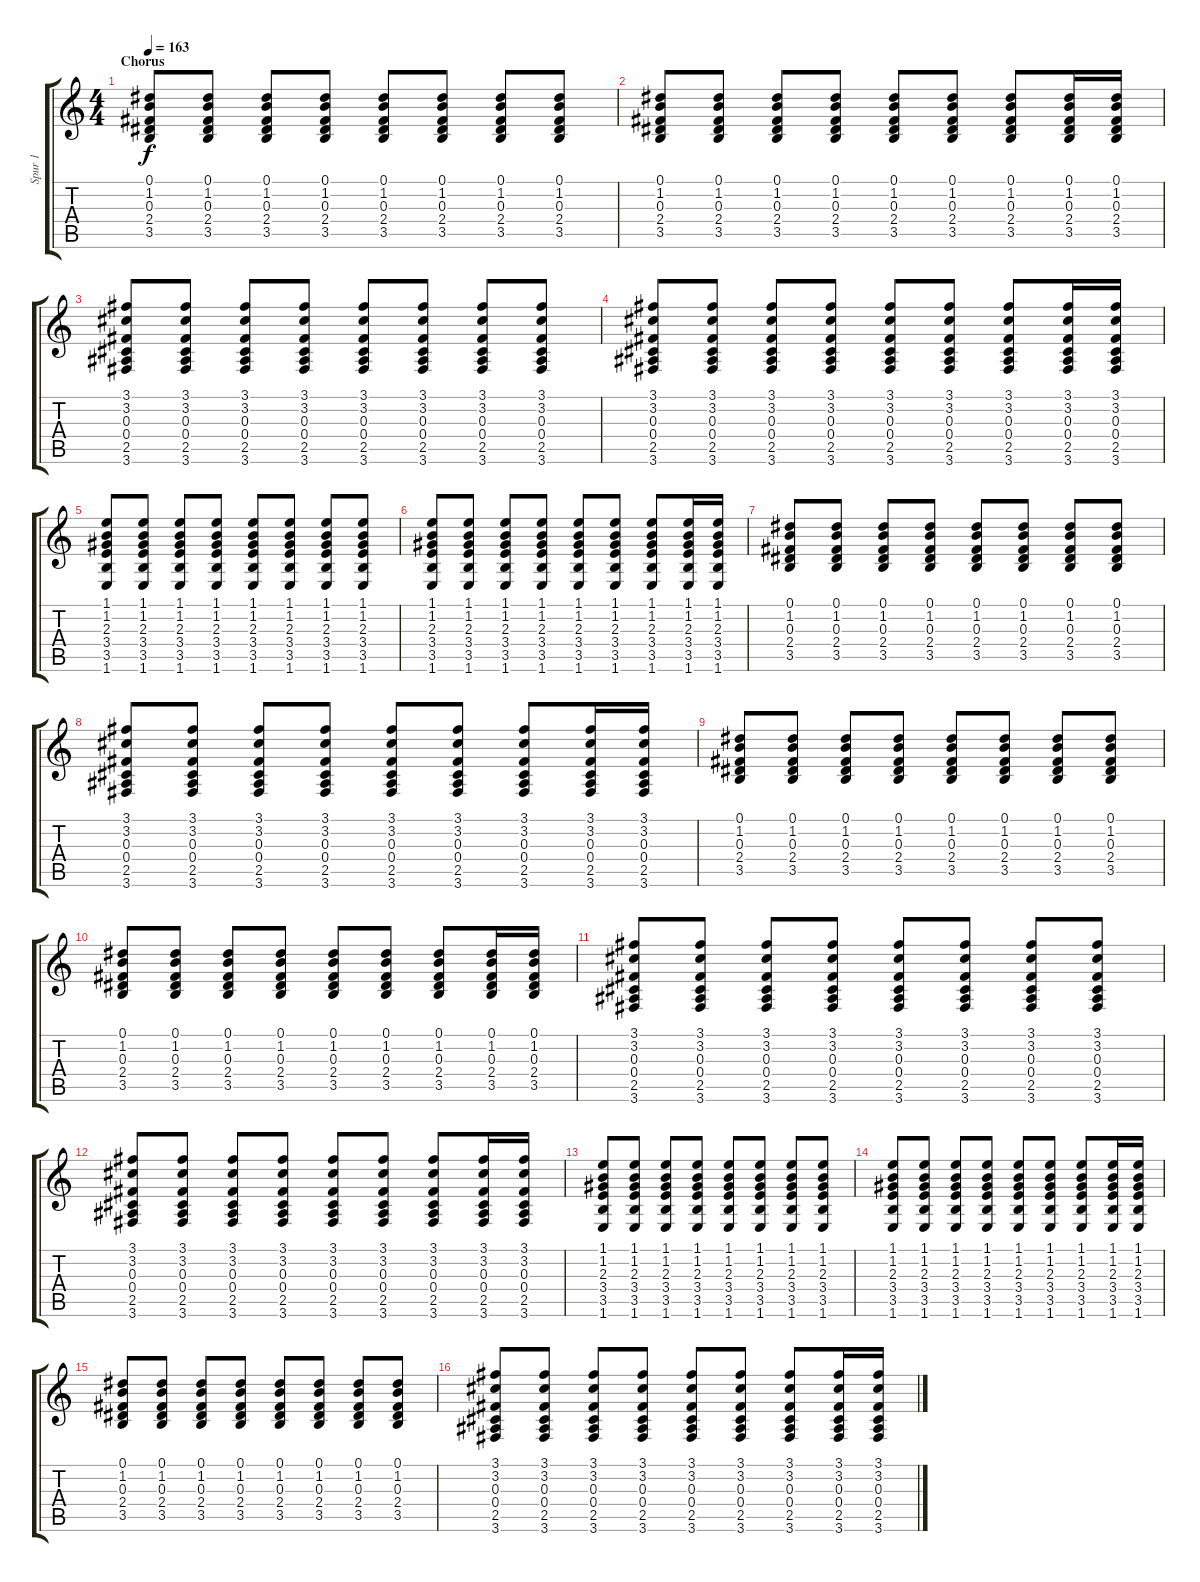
\track ("Spur 1" "Spur 1") {instrument acousticguitarsteel}
\staff {score tabs}
\tuning (Eb4 Bb3 Gb3 Db3 Ab2 Eb2) {hide}
\ts (4 4)
\section ("" "Chorus")
\tempo 163
\clef g2
\ks c
(0.1 1.2 0.3 2.4 3.5).8{dy f} (0.1 1.2 0.3 2.4 3.5).8 (0.1 1.2 0.3 2.4 3.5).8 (0.1 1.2 0.3 2.4 3.5).8 (0.1 1.2 0.3 2.4 3.5).8 (0.1 1.2 0.3 2.4 3.5).8 (0.1 1.2 0.3 2.4 3.5).8 (0.1 1.2 0.3 2.4 3.5).8 |
(0.1 1.2 0.3 2.4 3.5).8 (0.1 1.2 0.3 2.4 3.5).8 (0.1 1.2 0.3 2.4 3.5).8 (0.1 1.2 0.3 2.4 3.5).8 (0.1 1.2 0.3 2.4 3.5).8 (0.1 1.2 0.3 2.4 3.5).8 (0.1 1.2 0.3 2.4 3.5).8 (0.1 1.2 0.3 2.4 3.5).16 (0.1 1.2 0.3 2.4 3.5).16 |
(3.1 3.2 0.3 0.4 2.5 3.6).8 (3.1 3.2 0.3 0.4 2.5 3.6).8 (3.1 3.2 0.3 0.4 2.5 3.6).8 (3.1 3.2 0.3 0.4 2.5 3.6).8 (3.1 3.2 0.3 0.4 2.5 3.6).8 (3.1 3.2 0.3 0.4 2.5 3.6).8 (3.1 3.2 0.3 0.4 2.5 3.6).8 (3.1 3.2 0.3 0.4 2.5 3.6).8 |
(3.1 3.2 0.3 0.4 2.5 3.6).8 (3.1 3.2 0.3 0.4 2.5 3.6).8 (3.1 3.2 0.3 0.4 2.5 3.6).8 (3.1 3.2 0.3 0.4 2.5 3.6).8 (3.1 3.2 0.3 0.4 2.5 3.6).8 (3.1 3.2 0.3 0.4 2.5 3.6).8 (3.1 3.2 0.3 0.4 2.5 3.6).8 (3.1 3.2 0.3 0.4 2.5 3.6).16 (3.1 3.2 0.3 0.4 2.5 3.6).16 |
(1.1 1.2 2.3 3.4 3.5 1.6).8 (1.1 1.2 2.3 3.4 3.5 1.6).8 (1.1 1.2 2.3 3.4 3.5 1.6).8 (1.1 1.2 2.3 3.4 3.5 1.6).8 (1.1 1.2 2.3 3.4 3.5 1.6).8 (1.1 1.2 2.3 3.4 3.5 1.6).8 (1.1 1.2 2.3 3.4 3.5 1.6).8 (1.1 1.2 2.3 3.4 3.5 1.6).8 |
(1.1 1.2 2.3 3.4 3.5 1.6).8 (1.1 1.2 2.3 3.4 3.5 1.6).8 (1.1 1.2 2.3 3.4 3.5 1.6).8 (1.1 1.2 2.3 3.4 3.5 1.6).8 (1.1 1.2 2.3 3.4 3.5 1.6).8 (1.1 1.2 2.3 3.4 3.5 1.6).8 (1.1 1.2 2.3 3.4 3.5 1.6).8 (1.1 1.2 2.3 3.4 3.5 1.6).16 (1.1 1.2 2.3 3.4 3.5 1.6).16 |
(0.1 1.2 0.3 2.4 3.5).8 (0.1 1.2 0.3 2.4 3.5).8 (0.1 1.2 0.3 2.4 3.5).8 (0.1 1.2 0.3 2.4 3.5).8 (0.1 1.2 0.3 2.4 3.5).8 (0.1 1.2 0.3 2.4 3.5).8 (0.1 1.2 0.3 2.4 3.5).8 (0.1 1.2 0.3 2.4 3.5).8 |
(3.1 3.2 0.3 0.4 2.5 3.6).8 (3.1 3.2 0.3 0.4 2.5 3.6).8 (3.1 3.2 0.3 0.4 2.5 3.6).8 (3.1 3.2 0.3 0.4 2.5 3.6).8 (3.1 3.2 0.3 0.4 2.5 3.6).8 (3.1 3.2 0.3 0.4 2.5 3.6).8 (3.1 3.2 0.3 0.4 2.5 3.6).8 (3.1 3.2 0.3 0.4 2.5 3.6).16 (3.1 3.2 0.3 0.4 2.5 3.6).16 |
(0.1 1.2 0.3 2.4 3.5).8 (0.1 1.2 0.3 2.4 3.5).8 (0.1 1.2 0.3 2.4 3.5).8 (0.1 1.2 0.3 2.4 3.5).8 (0.1 1.2 0.3 2.4 3.5).8 (0.1 1.2 0.3 2.4 3.5).8 (0.1 1.2 0.3 2.4 3.5).8 (0.1 1.2 0.3 2.4 3.5).8 |
(0.1 1.2 0.3 2.4 3.5).8 (0.1 1.2 0.3 2.4 3.5).8 (0.1 1.2 0.3 2.4 3.5).8 (0.1 1.2 0.3 2.4 3.5).8 (0.1 1.2 0.3 2.4 3.5).8 (0.1 1.2 0.3 2.4 3.5).8 (0.1 1.2 0.3 2.4 3.5).8 (0.1 1.2 0.3 2.4 3.5).16 (0.1 1.2 0.3 2.4 3.5).16 |
(3.1 3.2 0.3 0.4 2.5 3.6).8 (3.1 3.2 0.3 0.4 2.5 3.6).8 (3.1 3.2 0.3 0.4 2.5 3.6).8 (3.1 3.2 0.3 0.4 2.5 3.6).8 (3.1 3.2 0.3 0.4 2.5 3.6).8 (3.1 3.2 0.3 0.4 2.5 3.6).8 (3.1 3.2 0.3 0.4 2.5 3.6).8 (3.1 3.2 0.3 0.4 2.5 3.6).8 |
(3.1 3.2 0.3 0.4 2.5 3.6).8 (3.1 3.2 0.3 0.4 2.5 3.6).8 (3.1 3.2 0.3 0.4 2.5 3.6).8 (3.1 3.2 0.3 0.4 2.5 3.6).8 (3.1 3.2 0.3 0.4 2.5 3.6).8 (3.1 3.2 0.3 0.4 2.5 3.6).8 (3.1 3.2 0.3 0.4 2.5 3.6).8 (3.1 3.2 0.3 0.4 2.5 3.6).16 (3.1 3.2 0.3 0.4 2.5 3.6).16 |
(1.1 1.2 2.3 3.4 3.5 1.6).8 (1.1 1.2 2.3 3.4 3.5 1.6).8 (1.1 1.2 2.3 3.4 3.5 1.6).8 (1.1 1.2 2.3 3.4 3.5 1.6).8 (1.1 1.2 2.3 3.4 3.5 1.6).8 (1.1 1.2 2.3 3.4 3.5 1.6).8 (1.1 1.2 2.3 3.4 3.5 1.6).8 (1.1 1.2 2.3 3.4 3.5 1.6).8 |
(1.1 1.2 2.3 3.4 3.5 1.6).8 (1.1 1.2 2.3 3.4 3.5 1.6).8 (1.1 1.2 2.3 3.4 3.5 1.6).8 (1.1 1.2 2.3 3.4 3.5 1.6).8 (1.1 1.2 2.3 3.4 3.5 1.6).8 (1.1 1.2 2.3 3.4 3.5 1.6).8 (1.1 1.2 2.3 3.4 3.5 1.6).8 (1.1 1.2 2.3 3.4 3.5 1.6).16 (1.1 1.2 2.3 3.4 3.5 1.6).16 |
(0.1 1.2 0.3 2.4 3.5).8 (0.1 1.2 0.3 2.4 3.5).8 (0.1 1.2 0.3 2.4 3.5).8 (0.1 1.2 0.3 2.4 3.5).8 (0.1 1.2 0.3 2.4 3.5).8 (0.1 1.2 0.3 2.4 3.5).8 (0.1 1.2 0.3 2.4 3.5).8 (0.1 1.2 0.3 2.4 3.5).8 |
(3.1 3.2 0.3 0.4 2.5 3.6).8 (3.1 3.2 0.3 0.4 2.5 3.6).8 (3.1 3.2 0.3 0.4 2.5 3.6).8 (3.1 3.2 0.3 0.4 2.5 3.6).8 (3.1 3.2 0.3 0.4 2.5 3.6).8 (3.1 3.2 0.3 0.4 2.5 3.6).8 (3.1 3.2 0.3 0.4 2.5 3.6).8 (3.1 3.2 0.3 0.4 2.5 3.6).16 (3.1 3.2 0.3 0.4 2.5 3.6).16
